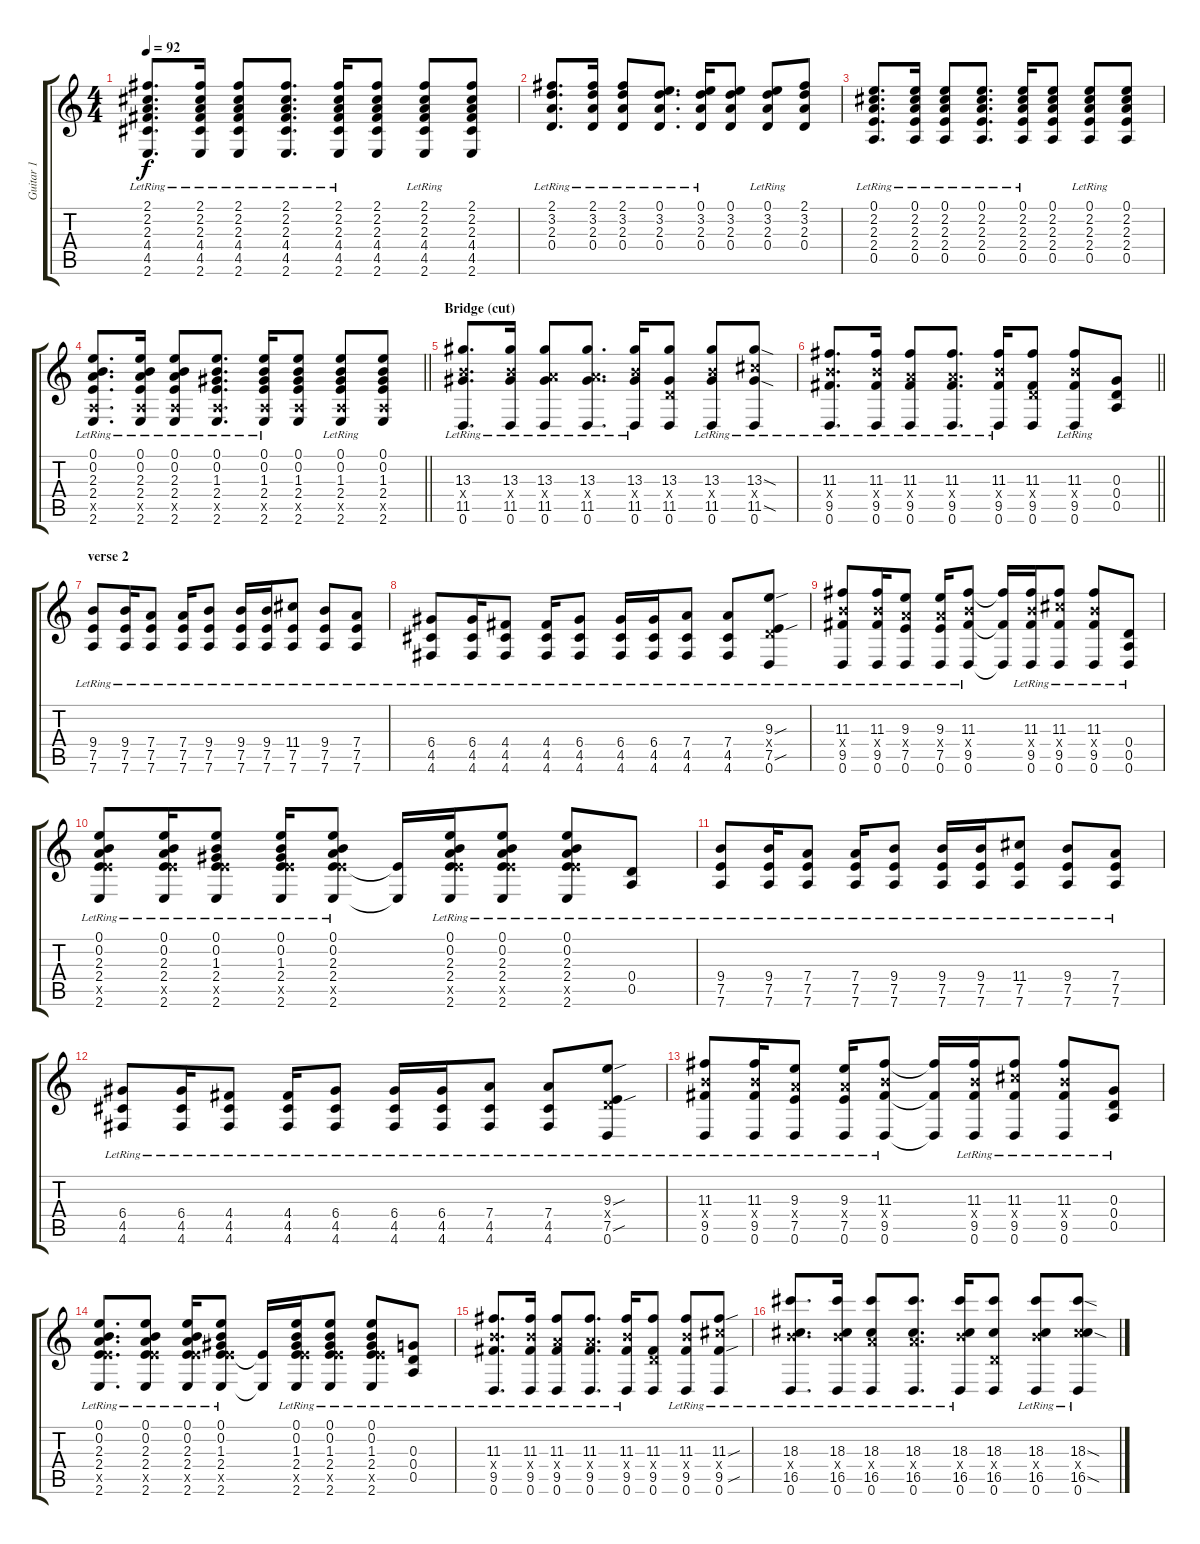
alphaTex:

\track ("Guitar 1" "Guitar 1") {instrument electricguitarclean}
\staff {score tabs}
\tuning (E4 B3 G3 D3 A2 D2) {hide}
\ts (4 4)
\tempo 92
\clef g2
\ks c
(2.1 2.2 2.3{lr} 4.4{lr} 4.5 2.6).8{d dy f} (2.1 2.2 2.3{lr} 4.4{lr} 4.5 2.6).16 (2.1 2.2 2.3{lr} 4.4{lr} 4.5 2.6).8 (2.1 2.2 2.3{lr} 4.4{lr} 4.5 2.6).8{d} (2.1 2.2 2.3{lr} 4.4{lr} 4.5 2.6).16 (2.1 2.2 2.3 4.4 4.5 2.6).8 (2.1 2.2 2.3{lr} 4.4{lr} 4.5 2.6).8 (2.1 2.2 2.3 4.4 4.5 2.6).8 |
(2.1 3.2 2.3{lr} 0.4{lr}).8{d} (2.1 3.2 2.3{lr} 0.4{lr}).16 (2.1 3.2 2.3{lr} 0.4{lr}).8 (0.1 3.2 2.3{lr} 0.4{lr}).8{d} (0.1 3.2 2.3{lr} 0.4{lr}).16 (0.1 3.2 2.3 0.4).8 (0.1 3.2 2.3{lr} 0.4{lr}).8 (2.1 3.2 2.3 0.4).8 |
(0.1 2.2 2.3{lr} 2.4{lr} 0.5).8{d} (0.1 2.2 2.3{lr} 2.4{lr} 0.5).16 (0.1 2.2 2.3{lr} 2.4{lr} 0.5).8 (0.1 2.2 2.3{lr} 2.4{lr} 0.5).8{d} (0.1 2.2 2.3{lr} 2.4{lr} 0.5).16 (0.1 2.2 2.3 2.4 0.5).8 (0.1 2.2 2.3{lr} 2.4{lr} 0.5).8 (0.1 2.2 2.3 2.4 0.5).8 |
\barLineRight lightlight
(0.1 0.2 2.3{lr} 2.4{lr} 0.5{x} 2.6).8{d} (0.1 0.2 2.3{lr} 2.4{lr} 0.5{x} 2.6).16 (0.1 0.2 2.3{lr} 2.4{lr} 0.5{x} 2.6).8 (0.1 0.2 1.3{lr} 2.4{lr} 0.5{x} 2.6).8{d} (0.1 0.2 1.3{lr} 2.4{lr} 0.5{x} 2.6).16 (0.1 0.2 1.3 2.4 0.5{x} 2.6).8 (0.1 0.2 1.3{lr} 2.4{lr} 0.5{x} 2.6).8 (0.1 0.2 1.3 2.4 0.5{x} 2.6).8 |
\section ("" "Bridge (cut)")
(13.3{lr} 9.4{x} 11.5{lr} 0.6).8{d} (13.3{lr} 9.4{x} 11.5{lr} 0.6).16 (13.3{lr} 7.4{x} 11.5{lr} 0.6).8 (13.3{lr} 7.4{x} 11.5{lr} 0.6).8{d} (13.3{lr} 9.4{x} 11.5{lr} 0.6).16 (13.3 0.4{x} 11.5 0.6).8 (13.3{lr} 9.4{x} 11.5{lr} 0.6).8 (13.3{sod lr} 11.4{x} 11.5{sod lr} 0.6).8 |
\barLineRight lightlight
(11.3{lr} 9.4{x} 9.5{lr} 0.6).8{d} (11.3{lr} 9.4{x} 9.5{lr} 0.6).16 (11.3{lr} 7.4{x} 9.5{lr} 0.6).8 (11.3{lr} 7.4{x} 9.5{lr} 0.6).8{d} (11.3{lr} 9.4{x} 9.5{lr} 0.6).16 (11.3 0.4{x} 9.5 0.6).8 (11.3{lr} 9.4{x} 9.5{lr} 0.6).8 (0.3 0.4 0.5).8 |
\section ("" "verse 2")
(9.4{lr} 7.5{lr} 7.6{lr}).8 (9.4{lr} 7.5{lr} 7.6{lr}).16 (7.4{lr} 7.5{lr} 7.6{lr}).8 (7.4{lr} 7.5{lr} 7.6{lr}).16 (9.4{lr} 7.5{lr} 7.6{lr}).8 (9.4{lr} 7.5{lr} 7.6{lr}).16 (9.4{lr} 7.5{lr} 7.6{lr}).16 (11.4{lr} 7.5{lr} 7.6{lr}).8 (9.4{lr} 7.5{lr} 7.6{lr}).8 (7.4{lr} 7.5{lr} 7.6{lr}).8 |
(6.4{lr} 4.5{lr} 4.6{lr}).8 (6.4{lr} 4.5{lr} 4.6{lr}).16 (4.4{lr} 4.5{lr} 4.6{lr}).8 (4.4{lr} 4.5{lr} 4.6{lr}).16 (6.4{lr} 4.5{lr} 4.6{lr}).8 (6.4{lr} 4.5{lr} 4.6{lr}).16 (6.4{lr} 4.5{lr} 4.6{lr}).16 (7.4{lr} 4.5{lr} 4.6{lr}).8 (7.4{lr} 4.5{lr} 4.6{lr}).8 (9.3{sou lr} 0.4{x} 7.5{sou lr} 0.6).8 |
(11.3{lr} 9.4{x} 9.5{lr} 0.6).8 (11.3{lr} 9.4{x} 9.5{lr} 0.6).16 (9.3{lr} 7.4{x} 7.5{lr} 0.6).8 (9.3{lr} 7.4{x} 7.5{lr} 0.6).16 (11.3{lr} 9.4{x} 9.5{lr} 0.6).8 (11.3{t} 9.5{t} 0.6{t}).16 (11.3{lr} 9.4{x} 9.5{lr} 0.6).16 (11.3{lr} 11.4{x} 9.5{lr} 0.6).8 (11.3{lr} 9.4{x} 9.5{lr} 0.6).8 (0.4{lr} 0.5{lr} 0.6).8 |
(0.1 0.2 2.3{lr} 2.4{lr} 7.5{x} 2.6{lr}).8 (0.1 0.2 2.3{lr} 2.4{lr} 7.5{x} 2.6{lr}).16 (0.1 0.2 1.3{lr} 2.4{lr} 7.5{x} 2.6{lr}).8 (0.1 0.2 1.3{lr} 2.4{lr} 7.5{x} 2.6{lr}).16 (0.1 0.2 2.3{lr} 2.4{lr} 7.5{x} 2.6{lr}).8 (2.4{t} 2.6{t}).16 (0.1 0.2 2.3{lr} 2.4{lr} 7.5{x} 2.6{lr}).16 (0.1 0.2 2.3{lr} 2.4{lr} 7.5{x} 2.6{lr}).8 (0.1 0.2 2.3{lr} 2.4{lr} 7.5{x} 2.6{lr}).8 (0.4{lr} 0.5).8 |
(9.4{lr} 7.5{lr} 7.6{lr}).8 (9.4 7.5{lr} 7.6{lr}).16 (7.4{lr} 7.5{lr} 7.6{lr}).8 (7.4{lr} 7.5{lr} 7.6{lr}).16 (9.4{lr} 7.5{lr} 7.6{lr}).8 (9.4{lr} 7.5{lr} 7.6{lr}).16 (9.4{lr} 7.5{lr} 7.6{lr}).16 (11.4{lr} 7.5{lr} 7.6{lr}).8 (9.4{lr} 7.5{lr} 7.6{lr}).8 (7.4{lr} 7.5{lr} 7.6{lr}).8 |
(6.4{lr} 4.5{lr} 4.6{lr}).8 (6.4{lr} 4.5{lr} 4.6{lr}).16 (4.4{lr} 4.5{lr} 4.6{lr}).8 (4.4{lr} 4.5{lr} 4.6{lr}).16 (6.4{lr} 4.5{lr} 4.6{lr}).8 (6.4{lr} 4.5{lr} 4.6{lr}).16 (6.4{lr} 4.5{lr} 4.6{lr}).16 (7.4{lr} 4.5{lr} 4.6{lr}).8 (7.4{lr} 4.5{lr} 4.6{lr}).8 (9.3{sou lr} 0.4{x} 7.5{sou lr} 0.6).8 |
(11.3{lr} 9.4{x} 9.5{lr} 0.6).8 (11.3{lr} 9.4{x} 9.5{lr} 0.6).16 (9.3{lr} 7.4{x} 7.5{lr} 0.6).8 (9.3{lr} 7.4{x} 7.5{lr} 0.6).16 (11.3{lr} 9.4{x} 9.5{lr} 0.6).8 (11.3{t} 9.5{t} 0.6{t}).16 (11.3{lr} 9.4{x} 9.5{lr} 0.6).16 (11.3{lr} 11.4{x} 9.5{lr} 0.6).8 (11.3{lr} 9.4{x} 9.5{lr} 0.6).8 (0.3 0.4{lr} 0.5{lr}).8 |
(0.1 0.2 2.3{lr} 2.4{lr} 7.5{x} 2.6{lr}).8{d} (0.1 0.2 2.3{lr} 2.4{lr} 7.5{x} 2.6{lr}).8 (0.1 0.2 2.3{lr} 2.4{lr} 7.5{x} 2.6{lr}).16 (0.1 0.2 1.3{lr} 2.4{lr} 7.5{x} 2.6{lr}).8 (2.4{t} 2.6{t}).16 (0.1 0.2 1.3{lr} 2.4{lr} 7.5{x} 2.6{lr}).16 (0.1 0.2 1.3{lr} 2.4{lr} 7.5{x} 2.6{lr}).8 (0.1 0.2 1.3{lr} 2.4{lr} 7.5{x} 2.6{lr}).8 (0.3 0.4{lr} 0.5).8 |
(11.3{lr} 9.4{x} 9.5{lr} 0.6).8{d} (11.3{lr} 9.4{x} 9.5{lr} 0.6).16 (11.3{lr} 7.4{x} 9.5{lr} 0.6).8 (11.3{lr} 7.4{x} 9.5{lr} 0.6).8{d} (11.3{lr} 9.4{x} 9.5{lr} 0.6).16 (11.3 0.4{x} 9.5 0.6).8 (11.3{lr} 9.4{x} 9.5{lr} 0.6).8 (11.3{sou lr} 11.4{x} 9.5{sou lr} 0.6).8 |
(18.3{lr} 9.4{x} 16.5{lr} 0.6).8{d} (18.3{lr} 9.4{x} 16.5{lr} 0.6).16 (18.3{lr} 7.4{x} 16.5{lr} 0.6).8 (18.3{lr} 7.4{x} 16.5{lr} 0.6).8{d} (18.3{lr} 9.4{x} 16.5{lr} 0.6).16 (18.3 0.4{x} 16.5 0.6).8 (18.3{lr} 9.4{x} 16.5{lr} 0.6).8 (18.3{sod lr} 11.4{x} 16.5{sod lr} 0.6).8
